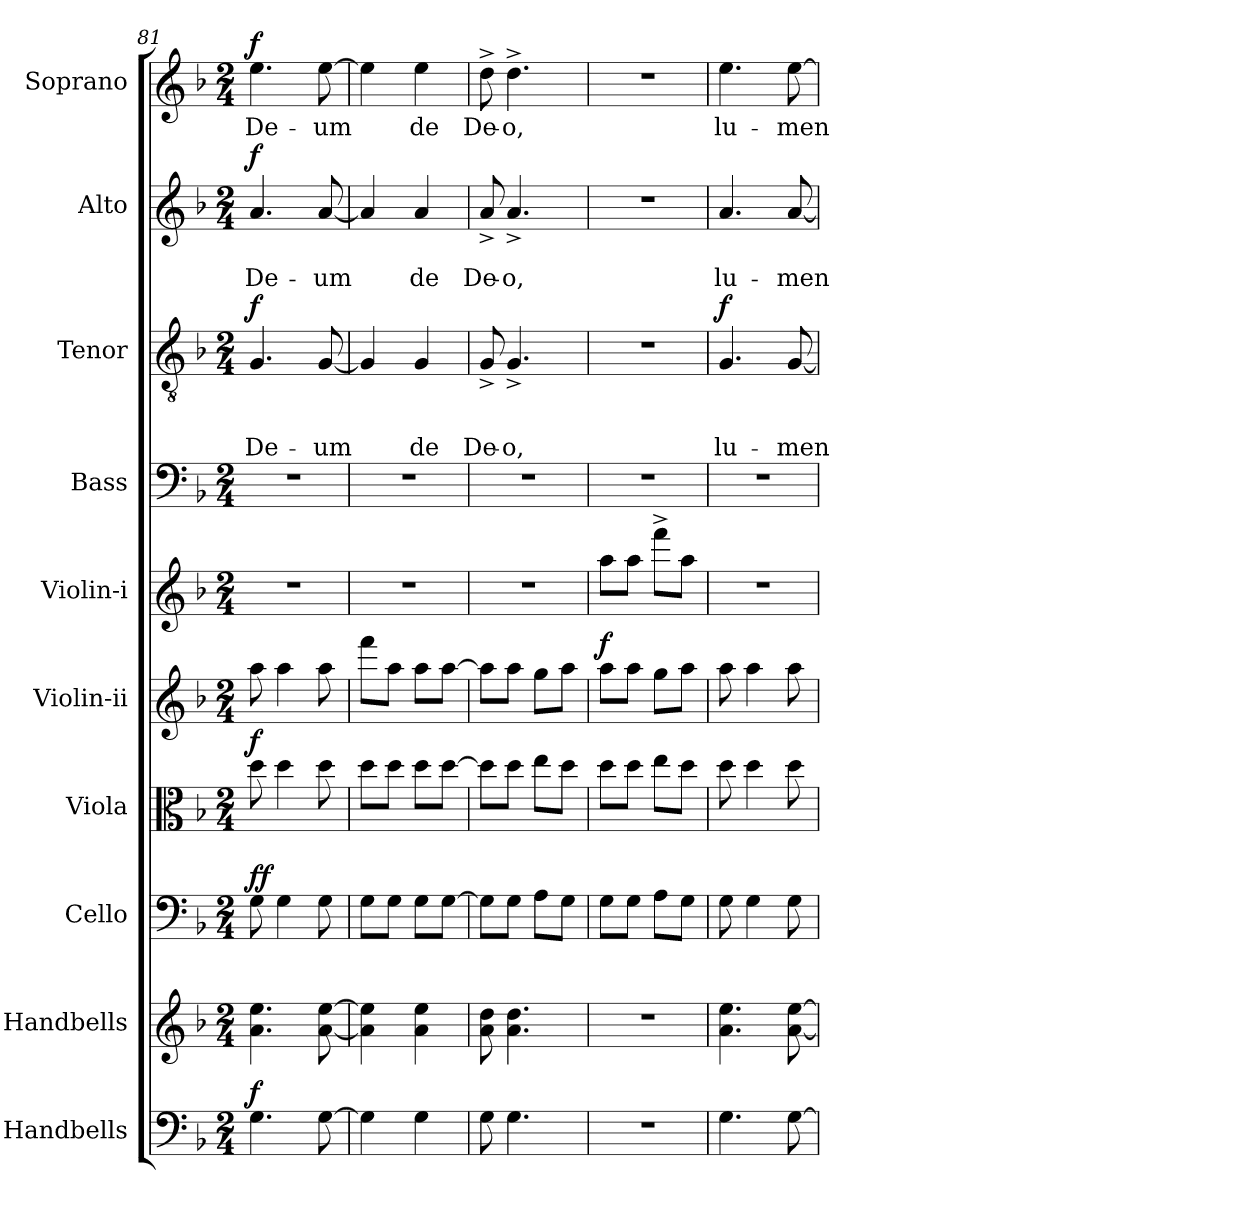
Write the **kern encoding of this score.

**kern	**dynam	**kern	**kern	**dynam	**kern	**dynam	**kern	**dynam	**kern	**kern	**kern	**text	**text	**text	**dynam	**kern	**text	**text	**dynam	**kern	**text	**dynam
*part10	*part10	*part9	*part8	*part8	*part7	*part7	*part6	*part6	*part5	*part4	*part3	*part3	*part3	*part3	*part3	*part2	*part2	*part2	*part2	*part1	*part1	*part1
*staff10	*staff10	*staff9	*staff8	*staff8	*staff7	*staff7	*staff6	*staff6	*staff5	*staff4	*staff3	*staff3	*staff3	*staff3	*staff3	*staff2	*staff2	*staff2	*staff2	*staff1	*staff1	*staff1
*I"Handbells	*	*I"Handbells	*I"Cello	*	*I"Viola	*	*I"Violin-ii	*	*I"Violin-i	*I"Bass	*I"Tenor	*	*	*	*	*I"Alto	*	*	*	*I"Soprano	*	*
*	*	*	*	*	*I'Vla.	*	*I'Vln.-ii	*	*I'Vln.-i	*I'B	*I'T	*	*	*	*	*I'A	*	*	*	*I'S	*	*
*clefF4	*	*clefG2	*clefF4	*	*clefC3	*	*clefG2	*	*clefG2	*clefF4	*clefGv2	*	*	*	*	*clefG2	*	*	*	*clefG2	*	*
*k[b-]	*	*k[b-]	*k[b-]	*	*k[b-]	*	*k[b-]	*	*k[b-]	*k[b-]	*k[b-]	*	*	*	*	*k[b-]	*	*	*	*k[b-]	*	*
*F:	*	*F:	*F:	*	*F:	*	*F:	*	*F:	*F:	*F:	*	*	*	*	*F:	*	*	*	*F:	*	*
*M2/4	*	*M2/4	*M2/4	*	*M2/4	*	*M2/4	*	*M2/4	*M2/4	*M2/4	*	*	*	*	*M2/4	*	*	*	*M2/4	*	*
=81	=81	=81	=81	=81	=81	=81	=81	=81	=81	=81	=81	=81	=81	=81	=81	=81	=81	=81	=81	=81	=81	=81
!	!LO:DY:a	!	!	!LO:DY:a	!	!	!	!	!LO:N:vis=1	!LO:N:vis=1	!	!	!	!LO:LY:b	!	!	!	!LO:LY:b	!	!	!LO:LY:b	!
!	!	!	!	!LO:DY:n=1:b	!	!LO:DY:a	!	!	!	!	!	!	!	!	!LO:DY:a	!	!	!	!LO:DY:a	!	!	!LO:DY:a
4.G\	f	4.a\ 4.ee\	8G\	f f	8dd\	f	8aa\	.	2r	2r	4.G/	.	.	De-	f	4.a/	.	De-	f	4.ee\	De-	f
.	.	.	4G\	.	4dd\	.	4aa\	.	.	.	.	.	.	.	.	.	.	.	.	.	.	.
!	!	!	!	!	!	!	!	!	!	!	!	!	!	!LO:LY:b	!	!	!	!LO:LY:b	!	!	!LO:LY:b	!
[>8G\	.	[<8a\ [>8ee\	8G\	.	8dd\	.	8aa\	.	.	.	[<8G/	.	.	-um	.	[<8a/	.	-um	.	[>8ee\	-um	.
=82	=82	=82	=82	=82	=82	=82	=82	=82	=82	=82	=82	=82	=82	=82	=82	=82	=82	=82	=82	=82	=82	=82
!	!	!	!	!	!	!	!	!	!LO:N:vis=1	!LO:N:vis=1	!	!	!	!	!	!	!	!	!	!	!	!
4G\]	.	4a\] 4ee\]	8G\L	.	8dd\L	.	8fff\L	.	2r	2r	4G/]	.	.	.	.	4a/]	.	.	.	4ee\]	.	.
.	.	.	8G\J	.	8dd\J	.	8aa\J	.	.	.	.	.	.	.	.	.	.	.	.	.	.	.
!	!	!	!	!	!	!	!	!	!	!	!	!	!	!LO:LY:b	!	!	!	!LO:LY:b	!	!	!LO:LY:b	!
4G\	.	4a\ 4ee\	8G\L	.	8dd\L	.	8aa\L	.	.	.	4G/	.	.	de	.	4a/	.	de	.	4ee\	de	.
.	.	.	[>8G\J	.	[>8dd\J	.	[>8aa\J	.	.	.	.	.	.	.	.	.	.	.	.	.	.	.
=83	=83	=83	=83	=83	=83	=83	=83	=83	=83	=83	=83	=83	=83	=83	=83	=83	=83	=83	=83	=83	=83	=83
!	!	!	!	!	!	!	!	!	!LO:N:vis=1	!LO:N:vis=1	!	!	!	!LO:LY:b	!	!	!	!LO:LY:b	!	!	!LO:LY:b	!
8G\	.	8a\ 8dd\	8G\L]	.	8dd\L]	.	8aa\L]	.	2r	2r	8G^</	.	.	De-	.	8a^</	.	De-	.	8dd^>\	De-	.
!	!	!	!	!	!	!	!	!	!	!	!	!	!	!LO:LY:b:rj	!	!	!	!LO:LY:b:rj	!	!	!LO:LY:b:rj	!
4.G\	.	4.a\ 4.dd\	8G\J	.	8dd\J	.	8aa\J	.	.	.	4.G^</	.	.	-o,	.	4.a^</	.	-o,	.	4.dd^>\	-o,	.
.	.	.	8A\L	.	8ee\L	.	8gg\L	.	.	.	.	.	.	.	.	.	.	.	.	.	.	.
.	.	.	8G\J	.	8dd\J	.	8aa\J	.	.	.	.	.	.	.	.	.	.	.	.	.	.	.
=84	=84	=84	=84	=84	=84	=84	=84	=84	=84	=84	=84	=84	=84	=84	=84	=84	=84	=84	=84	=84	=84	=84
!LO:N:vis=1	!	!LO:N:vis=1	!	!	!	!	!	!LO:DY:a	!	!LO:N:vis=1	!LO:N:vis=1	!	!	!	!	!LO:N:vis=1	!	!	!	!LO:N:vis=1	!	!
2r	.	2r	8G\L	.	8dd\L	.	8aa\L	f	8aa\L	2r	2r	.	.	.	.	2r	.	.	.	2r	.	.
.	.	.	8G\J	.	8dd\J	.	8aa\J	.	8aa\J	.	.	.	.	.	.	.	.	.	.	.	.	.
.	.	.	8A\L	.	8ee\L	.	8gg\L	.	8fff^>\L	.	.	.	.	.	.	.	.	.	.	.	.	.
.	.	.	8G\J	.	8dd\J	.	8aa\J	.	8aa\J	.	.	.	.	.	.	.	.	.	.	.	.	.
=85	=85	=85	=85	=85	=85	=85	=85	=85	=85	=85	=85	=85	=85	=85	=85	=85	=85	=85	=85	=85	=85	=85
!	!	!	!	!	!	!	!	!	!LO:N:vis=1	!LO:N:vis=1	!	!	!	!LO:LY:b	!LO:DY:a	!	!	!LO:LY:b	!	!	!LO:LY:b	!
4.G\	.	4.a\ 4.ee\	8G\	.	8dd\	.	8aa\	.	2r	2r	4.G/	.	.	lu-	f	4.a/	.	lu-	.	4.ee\	lu-	.
.	.	.	4G\	.	4dd\	.	4aa\	.	.	.	.	.	.	.	.	.	.	.	.	.	.	.
!	!	!	!	!	!	!	!	!	!	!	!	!	!	!LO:LY:b	!	!	!	!LO:LY:b	!	!	!LO:LY:b	!
[>8G\	.	[<8a\ [>8ee\	8G\	.	8dd\	.	8aa\	.	.	.	[<8G/	.	.	-men	.	[<8a/	.	-men	.	[>8ee\	-men	.
=	=	=	=	=	=	=	=	=	=	=	=	=	=	=	=	=	=	=	=	=	=	=
*-	*-	*-	*-	*-	*-	*-	*-	*-	*-	*-	*-	*-	*-	*-	*-	*-	*-	*-	*-	*-	*-	*-
